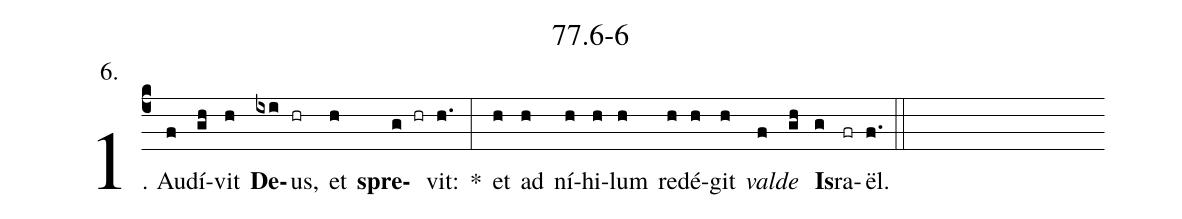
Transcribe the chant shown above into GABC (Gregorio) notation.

name: 77.6-6;
annotation: 6.;
%%
(c4)1. Au(f)dí(gh)vit(h) <b>De</b>(ixi)us,(hr) et(h) <b>spre</b>(g hr)vit:(h.) *(:) et(h) ad(h) ní(h)hi(h)lum(h) red(h)é(h)git(h) <i>val</i>(f)<i>de</i>(gh) <b>Is</b>(g)ra(fr)ël.(f.) (::)


%E(h) u(h) o(f) u(gh) a(g) e.(f.) (::)
